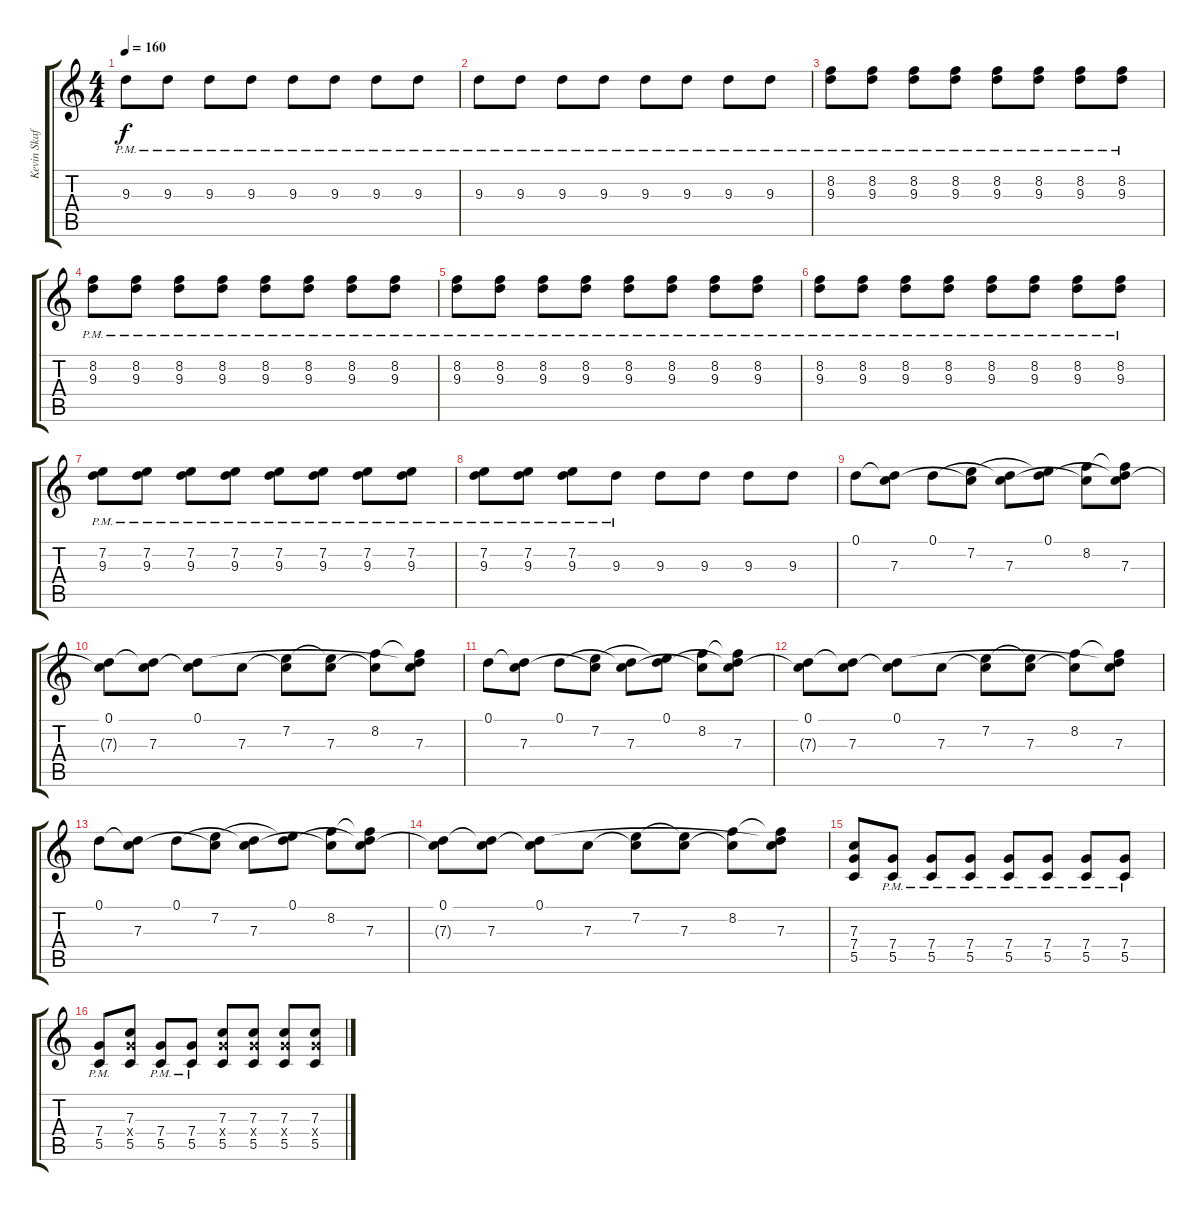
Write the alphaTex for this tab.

\track ("Kevin Skaff / Lead Guitar" "Kevin Skaf") {instrument distortionguitar}
\staff {score tabs}
\tuning (D4 A3 F3 C3 G2 C2) {hide}
\ts (4 4)
\tempo 160
\clef g2
\ks c
9.3{pm}.8{dy f} 9.3{pm}.8 9.3{pm}.8 9.3{pm}.8 9.3{pm}.8 9.3{pm}.8 9.3{pm}.8 9.3{pm}.8 |
9.3{pm}.8 9.3{pm}.8 9.3{pm}.8 9.3{pm}.8 9.3{pm}.8 9.3{pm}.8 9.3{pm}.8 9.3{pm}.8 |
(8.2{pm} 9.3{pm}).8 (8.2{pm} 9.3{pm}).8 (8.2{pm} 9.3{pm}).8 (8.2{pm} 9.3{pm}).8 (8.2{pm} 9.3{pm}).8 (8.2{pm} 9.3{pm}).8 (8.2{pm} 9.3{pm}).8 (8.2{pm} 9.3{pm}).8 |
(8.2{pm} 9.3{pm}).8 (8.2{pm} 9.3{pm}).8 (8.2{pm} 9.3{pm}).8 (8.2{pm} 9.3{pm}).8 (8.2{pm} 9.3{pm}).8 (8.2{pm} 9.3{pm}).8 (8.2{pm} 9.3{pm}).8 (8.2{pm} 9.3{pm}).8 |
(8.2{pm} 9.3{pm}).8 (8.2{pm} 9.3{pm}).8 (8.2{pm} 9.3{pm}).8 (8.2{pm} 9.3{pm}).8 (8.2{pm} 9.3{pm}).8 (8.2{pm} 9.3{pm}).8 (8.2{pm} 9.3{pm}).8 (8.2{pm} 9.3{pm}).8 |
(8.2{pm} 9.3{pm}).8 (8.2{pm} 9.3{pm}).8 (8.2{pm} 9.3{pm}).8 (8.2{pm} 9.3{pm}).8 (8.2{pm} 9.3{pm}).8 (8.2{pm} 9.3{pm}).8 (8.2{pm} 9.3{pm}).8 (8.2{pm} 9.3{pm}).8 |
(7.2{pm} 9.3{pm}).8 (7.2{pm} 9.3{pm}).8 (7.2{pm} 9.3{pm}).8 (7.2{pm} 9.3{pm}).8 (7.2{pm} 9.3{pm}).8 (7.2{pm} 9.3{pm}).8 (7.2{pm} 9.3{pm}).8 (7.2{pm} 9.3{pm}).8 |
(7.2{pm} 9.3{pm}).8 (7.2{pm} 9.3{pm}).8 (7.2{pm} 9.3{pm}).8 9.3{pm}.8 9.3.8 9.3.8 9.3.8 9.3.8 |
0.1.8 (0.1{t} 7.3).8 0.1.8 (7.2 7.3{t}).8 (0.1{t} 7.3).8 (0.1 7.2{t}).8 (8.2 7.3{t}).8 (0.1{t} 8.2{t} 7.3).8 |
(0.1 7.3{t}).8 (0.1{t} 7.3).8 (0.1 7.3{t}).8 7.3.8 (7.2 7.3{t}).8 (7.2{t} 7.3).8 (8.2 7.3{t}).8 (0.1{t} 8.2{t} 7.3).8 |
0.1.8 (0.1{t} 7.3).8 0.1.8 (7.2 7.3{t}).8 (0.1{t} 7.3).8 (0.1 7.2{t}).8 (8.2 7.3{t}).8 (0.1{t} 8.2{t} 7.3).8 |
(0.1 7.3{t}).8 (0.1{t} 7.3).8 (0.1 7.3{t}).8 7.3.8 (7.2 7.3{t}).8 (7.2{t} 7.3).8 (8.2 7.3{t}).8 (0.1{t} 8.2{t} 7.3).8 |
0.1.8 (0.1{t} 7.3).8 0.1.8 (7.2 7.3{t}).8 (0.1{t} 7.3).8 (0.1 7.2{t}).8 (8.2 7.3{t}).8 (0.1{t} 8.2{t} 7.3).8 |
(0.1 7.3{t}).8 (0.1{t} 7.3).8 (0.1 7.3{t}).8 7.3.8 (7.2 7.3{t}).8 (7.2{t} 7.3).8 (8.2 7.3{t}).8 (0.1{t} 8.2{t} 7.3).8 |
(7.3 7.4 5.5).8 (7.4{pm} 5.5{pm}).8 (7.4{pm} 5.5{pm}).8 (7.4{pm} 5.5{pm}).8 (7.4{pm} 5.5{pm}).8 (7.4{pm} 5.5{pm}).8 (7.4{pm} 5.5{pm}).8 (7.4{pm} 5.5{pm}).8 |
(7.4{pm} 5.5{pm}).8 (7.3 7.4{x} 5.5).8 (7.4{pm} 5.5{pm}).8 (7.4{pm} 5.5{pm}).8 (7.3 7.4{x} 5.5).8 (7.3 7.4{x} 5.5).8 (7.3 7.4{x} 5.5).8 (7.3 7.4{x} 5.5).8
